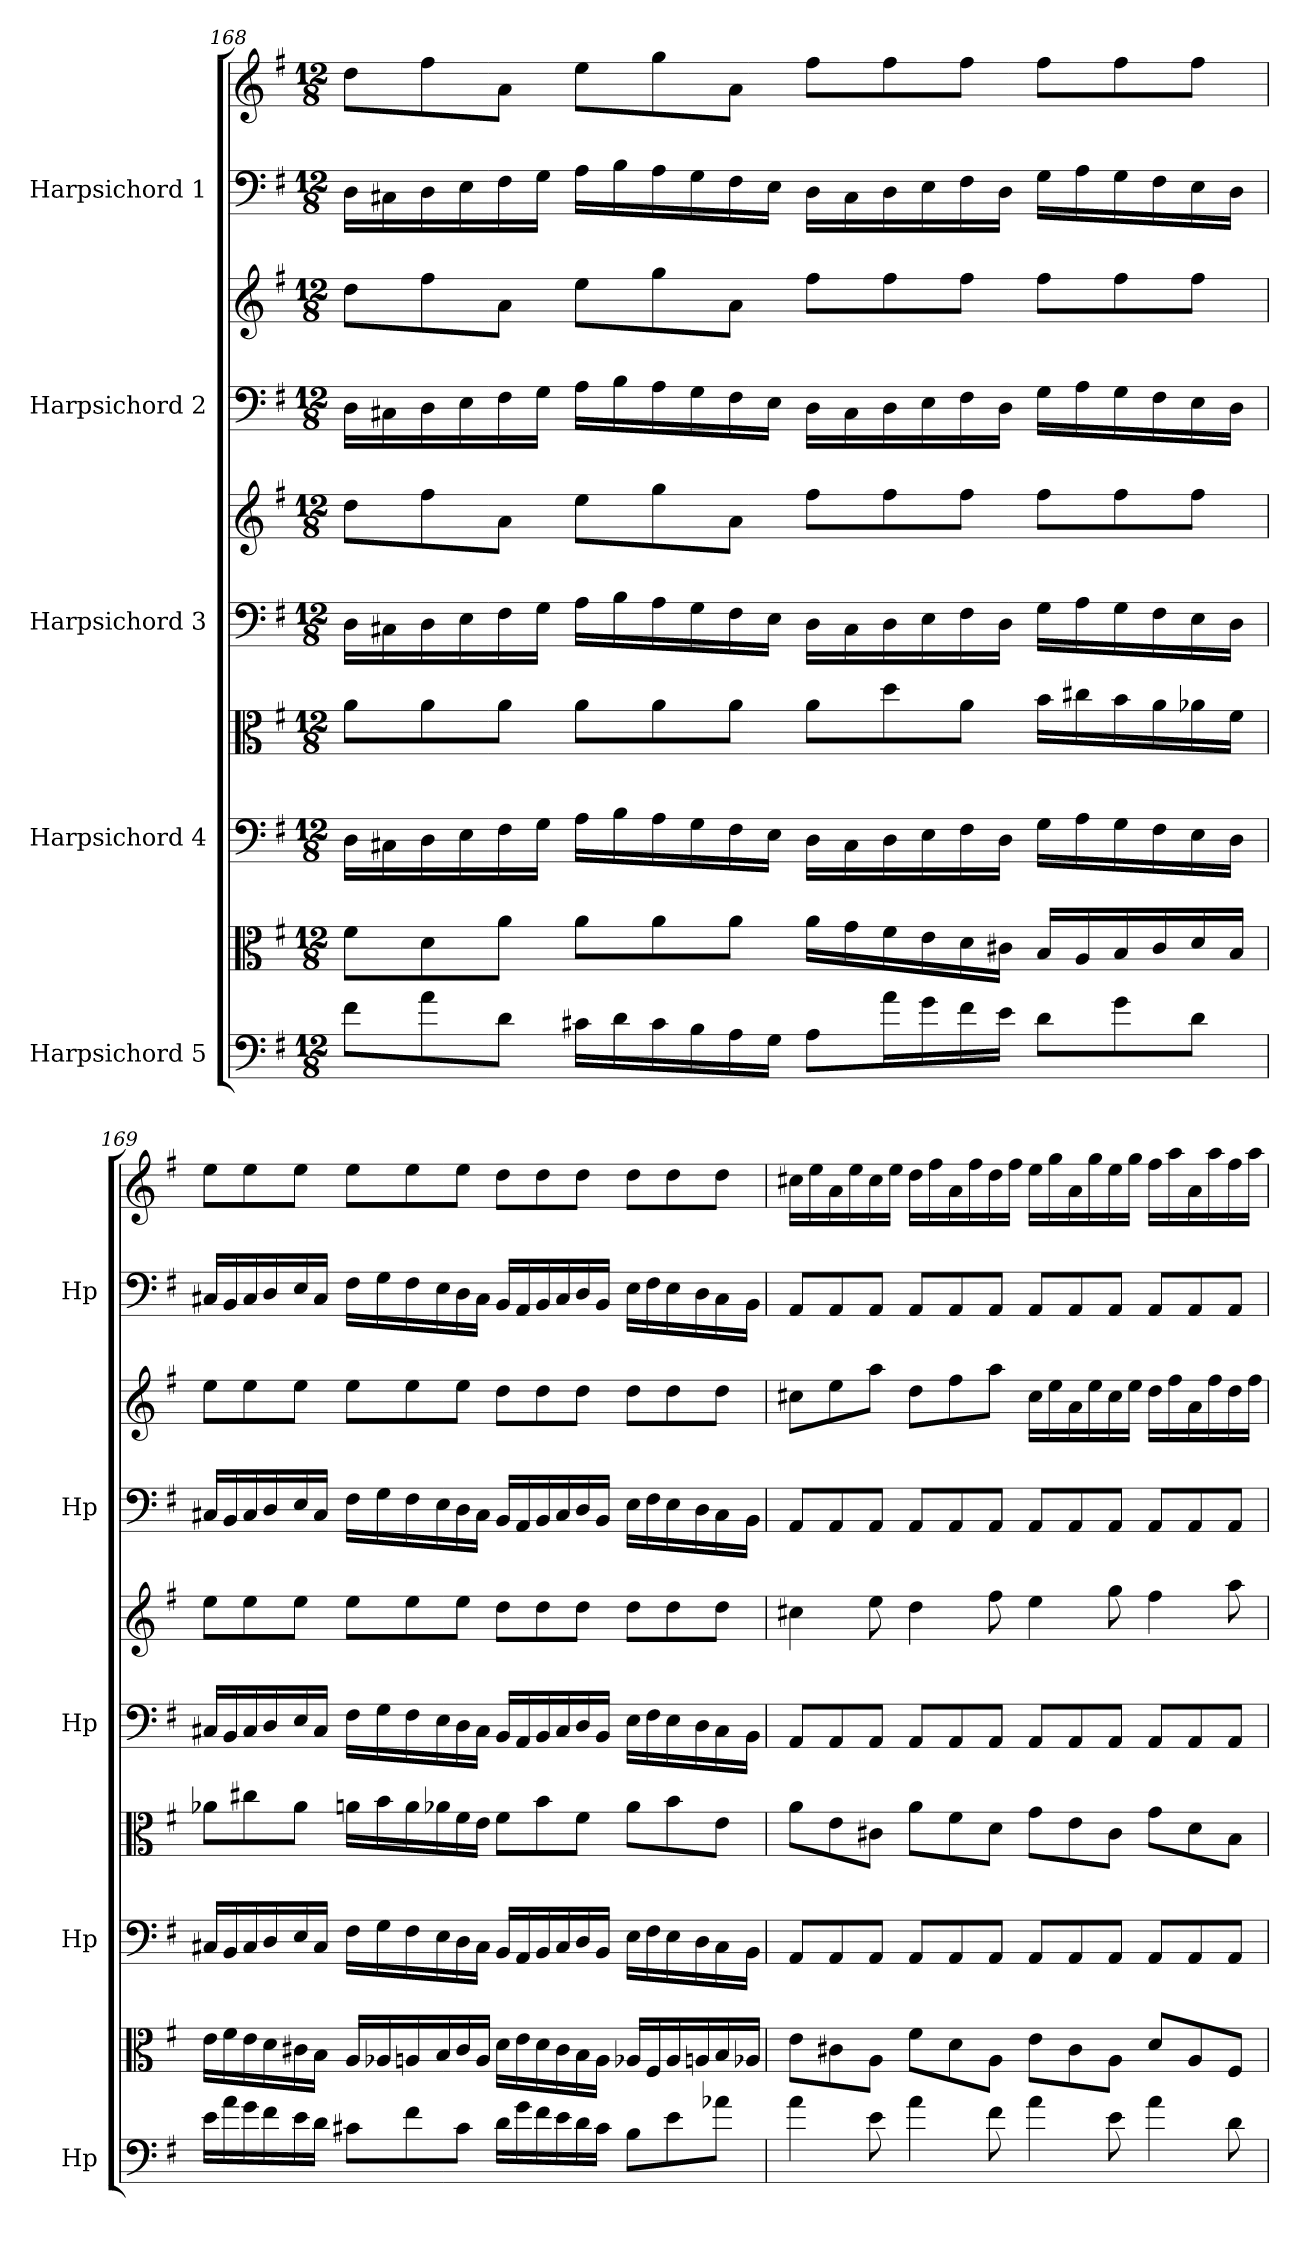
**kern	**kern	**kern	**kern	**kern	**kern	**kern	**kern	**kern	**kern
*part5	*part5	*part4	*part4	*part3	*part3	*part2	*part2	*part1	*part1
*staff10	*staff9	*staff8	*staff7	*staff6	*staff5	*staff4	*staff3	*staff2	*staff1
*I"Harpsichord 5	*	*I"Harpsichord 4	*	*I"Harpsichord 3	*	*I"Harpsichord 2	*	*I"Harpsichord 1	*
*I'Hp	*	*I'Hp	*	*I'Hp	*	*I'Hp	*	*I'Hp	*
!!LO:PB:g=z
*clefF4	*clefC3	*clefF4	*clefC3	*clefF4	*clefG2	*clefF4	*clefG2	*clefF4	*clefG2
*k[f#]	*k[f#]	*k[f#]	*k[f#]	*k[f#]	*k[f#]	*k[f#]	*k[f#]	*k[f#]	*k[f#]
*M12/8	*M12/8	*M12/8	*M12/8	*M12/8	*M12/8	*M12/8	*M12/8	*M12/8	*M12/8
=168	=168	=168	=168	=168	=168	=168	=168	=168	=168
8f#\L	8f#\L	16D\LL	8a\L	16D\LL	8dd\L	16D\LL	8dd\L	16D\LL	8dd\L
.	.	16C#X\	.	16C#X\	.	16C#X\	.	16C#X\	.
8a\	8d\	16D\	8a\	16D\	8ff#\	16D\	8ff#\	16D\	8ff#\
.	.	16E\	.	16E\	.	16E\	.	16E\	.
8d\J	8a\J	16F#\	8a\J	16F#\	8a\J	16F#\	8a\J	16F#\	8a\J
.	.	16G\JJ	.	16G\JJ	.	16G\JJ	.	16G\JJ	.
16c#X\LL	8a\L	16A\LL	8a\L	16A\LL	8ee\L	16A\LL	8ee\L	16A\LL	8ee\L
16d\	.	16B\	.	16B\	.	16B\	.	16B\	.
16c#\	8a\	16A\	8a\	16A\	8gg\	16A\	8gg\	16A\	8gg\
16B\	.	16G\	.	16G\	.	16G\	.	16G\	.
16A\	8a\J	16F#\	8a\J	16F#\	8a\J	16F#\	8a\J	16F#\	8a\J
16G\JJ	.	16E\JJ	.	16E\JJ	.	16E\JJ	.	16E\JJ	.
8A\L	16a\LL	16D\LL	8a\L	16D\LL	8ff#\L	16D\LL	8ff#\L	16D\LL	8ff#\L
.	16g\	16C#\	.	16C#\	.	16C#\	.	16C#\	.
16a\L	16f#\	16D\	8dd\	16D\	8ff#\	16D\	8ff#\	16D\	8ff#\
16g\	16e\	16E\	.	16E\	.	16E\	.	16E\	.
16f#\	16d\	16F#\	8a\J	16F#\	8ff#\J	16F#\	8ff#\J	16F#\	8ff#\J
16e\JJ	16c#X\JJ	16D\JJ	.	16D\JJ	.	16D\JJ	.	16D\JJ	.
8d\L	16B/LL	16G\LL	16b\LL	16G\LL	8ff#\L	16G\LL	8ff#\L	16G\LL	8ff#\L
.	16A/	16A\	16cc#X\	16A\	.	16A\	.	16A\	.
8g\	16B/	16G\	16b\	16G\	8ff#\	16G\	8ff#\	16G\	8ff#\
.	16c#/	16F#\	16a\	16F#\	.	16F#\	.	16F#\	.
8d\J	16d/	16E\	16a-X\	16E\	8ff#\J	16E\	8ff#\J	16E\	8ff#\J
.	16B/JJ	16D\JJ	16f#\JJ	16D\JJ	.	16D\JJ	.	16D\JJ	.
!!LO:PB:g=z
=169	=169	=169	=169	=169	=169	=169	=169	=169	=169
16e\LL	16e\LL	16C#X/LL	8a-X\L	16C#X/LL	8ee\L	16C#X/LL	8ee\L	16C#X/LL	8ee\L
16a\	16f#\	16BB/	.	16BB/	.	16BB/	.	16BB/	.
16g\	16e\	16C#/	8cc#X\	16C#/	8ee\	16C#/	8ee\	16C#/	8ee\
16f#\	16d\	16D/	.	16D/	.	16D/	.	16D/	.
16e\	16c#X\	16E/	8a-\J	16E/	8ee\J	16E/	8ee\J	16E/	8ee\J
16d\JJ	16B\JJ	16C#/JJ	.	16C#/JJ	.	16C#/JJ	.	16C#/JJ	.
8c#X\L	16A/LL	16F#\LL	16an\LL	16F#\LL	8ee\L	16F#\LL	8ee\L	16F#\LL	8ee\L
.	16A-X/	16G\	16b\	16G\	.	16G\	.	16G\	.
8f#\	16An/	16F#\	16a\	16F#\	8ee\	16F#\	8ee\	16F#\	8ee\
.	16B/	16E\	16a-X\	16E\	.	16E\	.	16E\	.
8c#\J	16c#/	16D\	16f#\	16D\	8ee\J	16D\	8ee\J	16D\	8ee\J
.	16A/JJ	16C#\JJ	16e\JJ	16C#\JJ	.	16C#\JJ	.	16C#\JJ	.
16d\LL	16d\LL	16BB/LL	8f#\L	16BB/LL	8dd\L	16BB/LL	8dd\L	16BB/LL	8dd\L
16g\	16e\	16AA/	.	16AA/	.	16AA/	.	16AA/	.
16f#\	16d\	16BB/	8b\	16BB/	8dd\	16BB/	8dd\	16BB/	8dd\
16e\	16c#\	16C#/	.	16C#/	.	16C#/	.	16C#/	.
16d\	16B\	16D/	8f#\J	16D/	8dd\J	16D/	8dd\J	16D/	8dd\J
16c#\JJ	16A\JJ	16BB/JJ	.	16BB/JJ	.	16BB/JJ	.	16BB/JJ	.
8B\L	16A-X/LL	16E\LL	8a-\L	16E\LL	8dd\L	16E\LL	8dd\L	16E\LL	8dd\L
.	16F#/	16F#\	.	16F#\	.	16F#\	.	16F#\	.
8e\	16A-/	16E\	8b\	16E\	8dd\	16E\	8dd\	16E\	8dd\
.	16An/	16D\	.	16D\	.	16D\	.	16D\	.
8a-X\J	16B/	16C#\	8e\J	16C#\	8dd\J	16C#\	8dd\J	16C#\	8dd\J
.	16A-X/JJ	16BB\JJ	.	16BB\JJ	.	16BB\JJ	.	16BB\JJ	.
!!LO:PB:g=z
=170	=170	=170	=170	=170	=170	=170	=170	=170	=170
4a\	8e\L	8AA/L	8a\L	8AA/L	4cc#X\	8AA/L	8cc#X\L	8AA/L	16cc#X\LL
.	.	.	.	.	.	.	.	.	16ee\
.	8c#X\	8AA/	8e\	8AA/	.	8AA/	8ee\	8AA/	16a\
.	.	.	.	.	.	.	.	.	16ee\
8e\	8A\J	8AA/J	8c#X\J	8AA/J	8ee\	8AA/J	8aa\J	8AA/J	16cc#\
.	.	.	.	.	.	.	.	.	16ee\JJ
4a\	8f#\L	8AA/L	8a\L	8AA/L	4dd\	8AA/L	8dd\L	8AA/L	16dd\LL
.	.	.	.	.	.	.	.	.	16ff#\
.	8d\	8AA/	8f#\	8AA/	.	8AA/	8ff#\	8AA/	16a\
.	.	.	.	.	.	.	.	.	16ff#\
8f#\	8A\J	8AA/J	8d\J	8AA/J	8ff#\	8AA/J	8aa\J	8AA/J	16dd\
.	.	.	.	.	.	.	.	.	16ff#\JJ
4a\	8e\L	8AA/L	8g\L	8AA/L	4ee\	8AA/L	16cc#\LL	8AA/L	16ee\LL
.	.	.	.	.	.	.	16ee\	.	16gg\
.	8c#\	8AA/	8e\	8AA/	.	8AA/	16a\	8AA/	16a\
.	.	.	.	.	.	.	16ee\	.	16gg\
8e\	8A\J	8AA/J	8c#\J	8AA/J	8gg\	8AA/J	16cc#\	8AA/J	16ee\
.	.	.	.	.	.	.	16ee\JJ	.	16gg\JJ
4a\	8d/L	8AA/L	8g\L	8AA/L	4ff#\	8AA/L	16dd\LL	8AA/L	16ff#\LL
.	.	.	.	.	.	.	16ff#\	.	16aa\
.	8A/	8AA/	8d\	8AA/	.	8AA/	16a\	8AA/	16a\
.	.	.	.	.	.	.	16ff#\	.	16aa\
8d\	8F#/J	8AA/J	8B\J	8AA/J	8aa\	8AA/J	16dd\	8AA/J	16ff#\
.	.	.	.	.	.	.	16ff#\JJ	.	16aa\JJ
=	=	=	=	=	=	=	=	=	=
*-	*-	*-	*-	*-	*-	*-	*-	*-	*-
